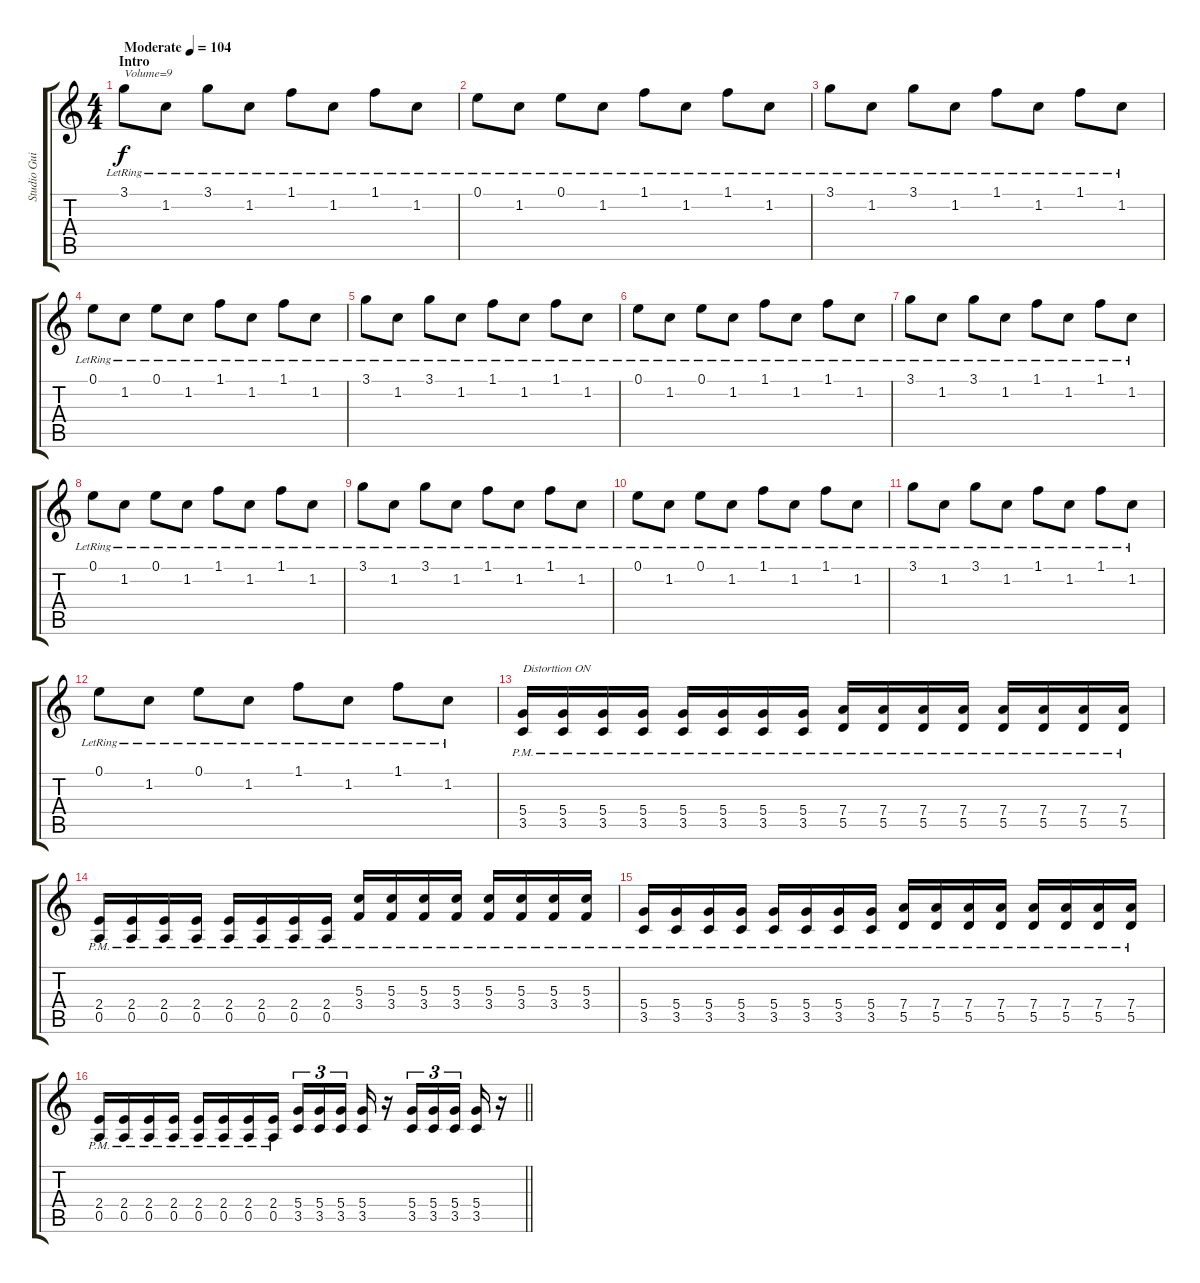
\track ("Studio Guitar" "Studio Gui") {instrument electricguitarclean}
\staff {score tabs}
\tuning (E4 B3 G3 D3 A2 E2) {hide}
\ts (4 4)
\section ("" "Intro")
\tempo (104 "Moderate")
\clef g2
\ks c
3.1{lr}.8{txt "Volume=9" dy f volume 9 instrument electricguitarclean} 1.2{lr}.8 3.1{lr}.8 1.2{lr}.8 1.1{lr}.8 1.2{lr}.8 1.1{lr}.8 1.2{lr}.8 |
0.1{lr}.8 1.2{lr}.8 0.1{lr}.8 1.2{lr}.8 1.1{lr}.8 1.2{lr}.8 1.1{lr}.8 1.2{lr}.8 |
3.1{lr}.8 1.2{lr}.8 3.1{lr}.8 1.2{lr}.8 1.1{lr}.8 1.2{lr}.8 1.1{lr}.8 1.2{lr}.8 |
0.1{lr}.8 1.2{lr}.8 0.1{lr}.8 1.2{lr}.8 1.1{lr}.8 1.2{lr}.8 1.1{lr}.8 1.2{lr}.8 |
3.1{lr}.8 1.2{lr}.8 3.1{lr}.8 1.2{lr}.8 1.1{lr}.8 1.2{lr}.8 1.1{lr}.8 1.2{lr}.8 |
0.1{lr}.8 1.2{lr}.8 0.1{lr}.8 1.2{lr}.8 1.1{lr}.8 1.2{lr}.8 1.1{lr}.8 1.2{lr}.8 |
3.1{lr}.8 1.2{lr}.8 3.1{lr}.8 1.2{lr}.8 1.1{lr}.8 1.2{lr}.8 1.1{lr}.8 1.2{lr}.8 |
0.1{lr}.8 1.2{lr}.8 0.1{lr}.8 1.2{lr}.8 1.1{lr}.8 1.2{lr}.8 1.1{lr}.8 1.2{lr}.8 |
3.1{lr}.8 1.2{lr}.8 3.1{lr}.8 1.2{lr}.8 1.1{lr}.8 1.2{lr}.8 1.1{lr}.8 1.2{lr}.8 |
0.1{lr}.8 1.2{lr}.8 0.1{lr}.8 1.2{lr}.8 1.1{lr}.8 1.2{lr}.8 1.1{lr}.8 1.2{lr}.8 |
3.1{lr}.8 1.2{lr}.8 3.1{lr}.8 1.2{lr}.8 1.1{lr}.8 1.2{lr}.8 1.1{lr}.8 1.2{lr}.8 |
0.1{lr}.8 1.2{lr}.8 0.1{lr}.8 1.2{lr}.8 1.1{lr}.8 1.2{lr}.8 1.1{lr}.8 1.2{lr}.8 |
(5.4 3.5{pm}).16{txt "Distorttion ON" instrument distortionguitar} (5.4 3.5{pm}).16 (5.4 3.5{pm}).16 (5.4 3.5{pm}).16 (5.4 3.5{pm}).16 (5.4 3.5{pm}).16 (5.4 3.5{pm}).16 (5.4 3.5{pm}).16 (7.4 5.5{pm}).16 (7.4 5.5{pm}).16 (7.4 5.5{pm}).16 (7.4 5.5{pm}).16 (7.4 5.5{pm}).16 (7.4 5.5{pm}).16 (7.4 5.5{pm}).16 (7.4 5.5{pm}).16 |
(2.4 0.5{pm}).16 (2.4 0.5{pm}).16 (2.4 0.5{pm}).16 (2.4 0.5{pm}).16 (2.4 0.5{pm}).16 (2.4 0.5{pm}).16 (2.4 0.5{pm}).16 (2.4 0.5{pm}).16 (5.3 3.4{pm}).16 (5.3 3.4{pm}).16 (5.3 3.4{pm}).16 (5.3 3.4{pm}).16 (5.3 3.4{pm}).16 (5.3 3.4{pm}).16 (5.3 3.4{pm}).16 (5.3 3.4{pm}).16 |
(5.4 3.5{pm}).16 (5.4 3.5{pm}).16 (5.4 3.5{pm}).16 (5.4 3.5{pm}).16 (5.4 3.5{pm}).16 (5.4 3.5{pm}).16 (5.4 3.5{pm}).16 (5.4 3.5{pm}).16 (7.4 5.5{pm}).16 (7.4 5.5{pm}).16 (7.4 5.5{pm}).16 (7.4 5.5{pm}).16 (7.4 5.5{pm}).16 (7.4 5.5{pm}).16 (7.4 5.5{pm}).16 (7.4 5.5{pm}).16 |
\barLineRight lightlight
(2.4 0.5{pm}).16 (2.4 0.5{pm}).16 (2.4 0.5{pm}).16 (2.4 0.5{pm}).16 (2.4 0.5{pm}).16 (2.4 0.5{pm}).16 (2.4 0.5{pm}).16 (2.4 0.5{pm}).16 (5.4 3.5).16{tu (3 2)} (5.4 3.5).16{tu (3 2)} (5.4 3.5).16{tu (3 2) beam splitsecondary} (5.4 3.5).16 r.16 (5.4 3.5).16{tu (3 2)} (5.4 3.5).16{tu (3 2)} (5.4 3.5).16{tu (3 2) beam splitsecondary} (5.4 3.5).16 r.16
